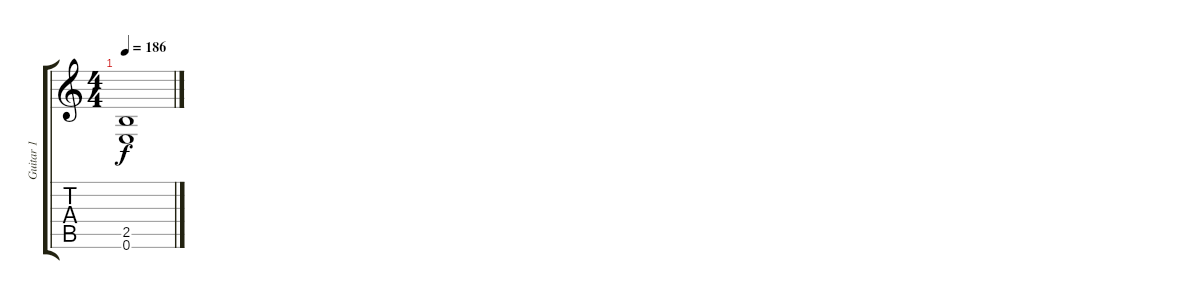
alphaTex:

\track ("Guitar 1" "Guitar 1") {instrument overdrivenguitar}
\staff {score tabs}
\tuning (E4 B3 G3 D3 A2 E2) {hide}
\ts (4 4)
\tempo 186
\clef g2
\ks c
(2.5 0.6).1{dy f volume 4}
